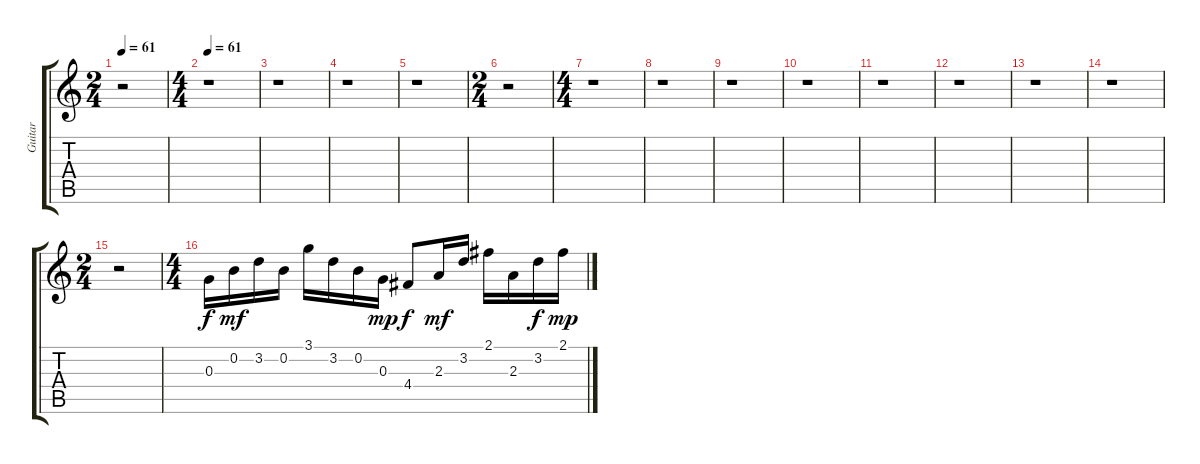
\track ("Guitar" "Guitar") {instrument acousticguitarsteel}
\staff {score tabs}
\tuning (E4 B3 G3 D3 A2 E2) {hide}
\ts (2 4)
\tempo 61
\clef g2
\ks c
r.2{dy f instrument acousticguitarsteel} |
\ts (4 4)
\tempo 61
r.1 |
r.1 |
r.1 |
r.1 |
\ts (2 4)
r.2 |
\ts (4 4)
r.1 |
r.1 |
r.1 |
r.1 |
r.1 |
r.1 |
r.1 |
r.1 |
\ts (2 4)
r.2 |
\ts (4 4)
0.3.16 0.2.16{dy mf} 3.2.16 0.2.16 3.1.16 3.2.16 0.2.16 0.3.16{dy mp} 4.4.8{dy f} 2.3.16{dy mf} 3.2.16 2.1.16 2.3.16 3.2.16{dy f} 2.1.16{dy mp}
